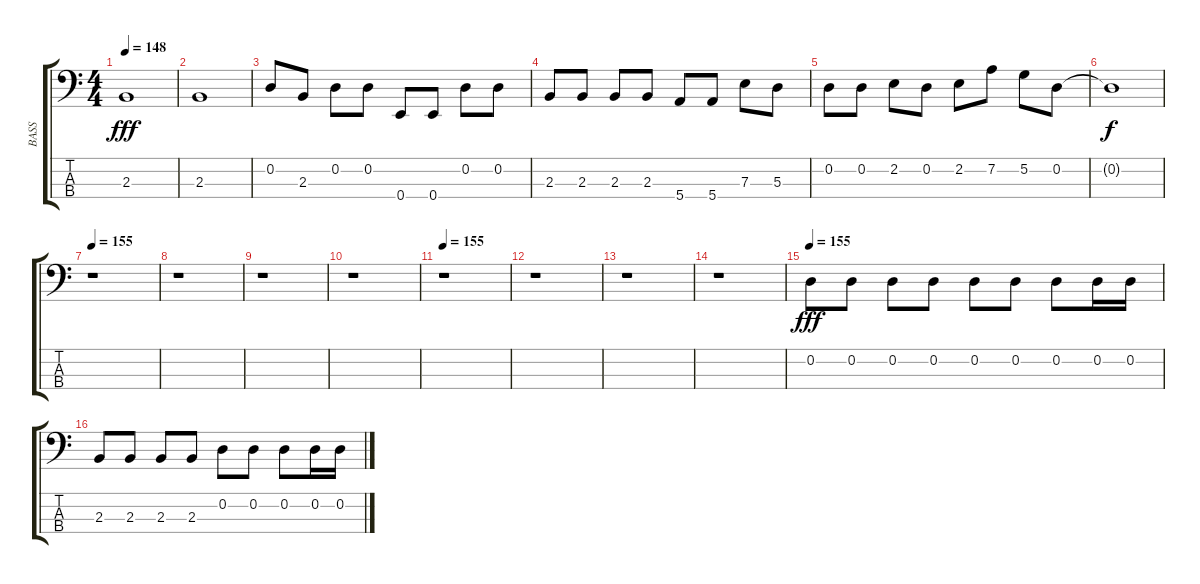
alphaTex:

\track ("BASS" "BASS") {instrument electricbasspick}
\staff {score tabs}
\tuning (G2 D2 A1 E1) {hide}
\ts (4 4)
\tempo 148
\clef f4
\ks c
2.3.1{dy fff} |
2.3.1 |
0.2.8 2.3.8 0.2.8 0.2.8 0.4.8 0.4.8 0.2.8 0.2.8 |
2.3.8 2.3.8 2.3.8 2.3.8 5.4.8 5.4.8 7.3.8 5.3.8 |
0.2.8 0.2.8 2.2.8 0.2.8 2.2.8 7.2.8 5.2.8 0.2.8 |
0.2{t}.1{dy f} |
\tempo 155
r.1 |
r.1 |
r.1 |
r.1 |
\tempo 155
r.1 |
r.1 |
r.1 |
r.1 |
\tempo 155
0.2.8{dy fff} 0.2.8 0.2.8 0.2.8 0.2.8 0.2.8 0.2.8 0.2.16 0.2.16 |
2.3.8 2.3.8 2.3.8 2.3.8 0.2.8 0.2.8 0.2.8 0.2.16 0.2.16
